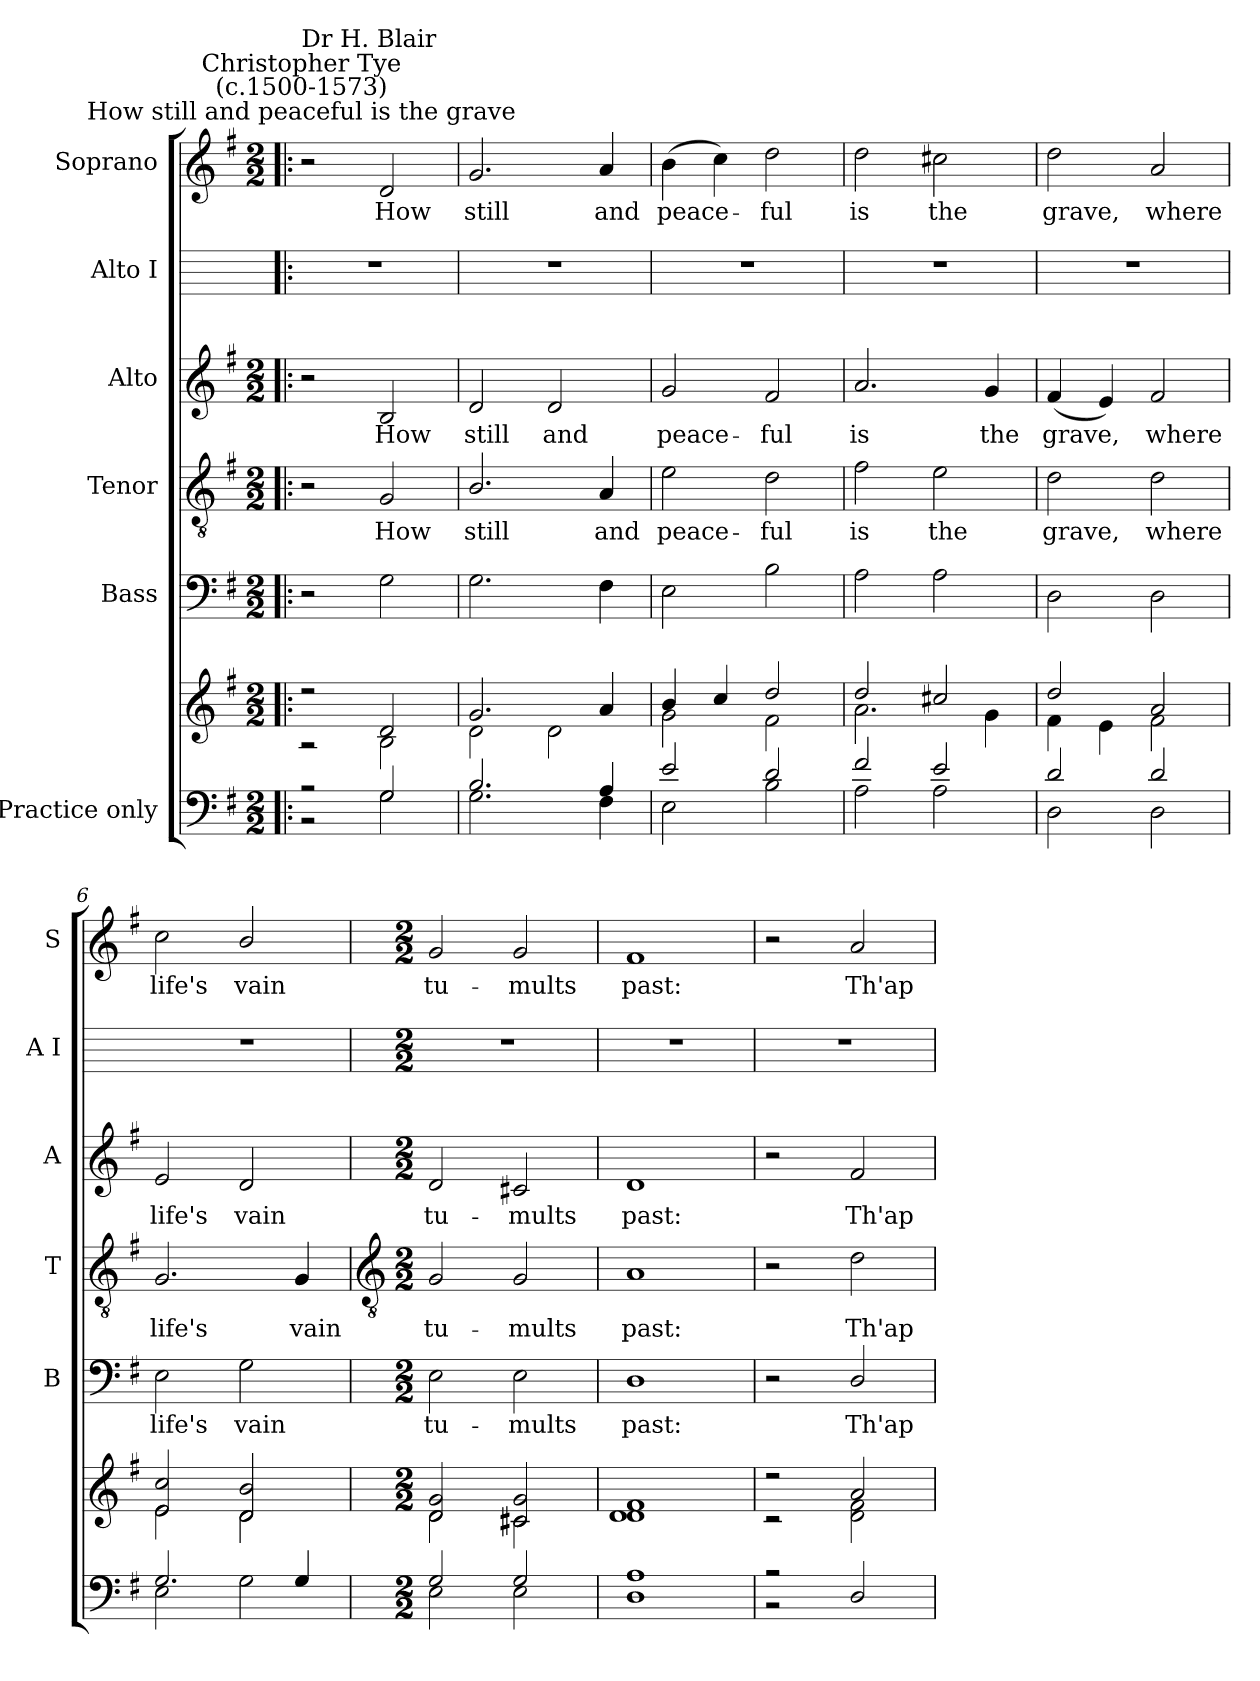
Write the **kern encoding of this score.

**kern	**kern	**kern	**text	**kern	**text	**kern	**text	**kern	**kern	**text
*part6	*part6	*part5	*part5	*part4	*part4	*part3	*part3	*part2	*part1	*part1
*staff7	*staff6	*staff5	*staff5	*staff4	*staff4	*staff3	*staff3	*staff2	*staff1	*staff1
*I"Practice only	*	*I"Bass	*	*I"Tenor	*	*I"Alto	*	*I"Alto I	*I"Soprano	*
*	*	*I'B	*	*I'T	*	*I'A	*	*I'A I	*I'S	*
*clefF4	*clefG2	*clefF4	*	*clefGv2	*	*clefG2	*	*	*clefG2	*
*k[f#]	*k[f#]	*k[f#]	*	*k[f#]	*	*k[f#]	*	*	*k[f#]	*
*G:	*G:	*G:	*	*G:	*	*G:	*	*	*G:	*
*M2/2	*M2/2	*M2/2	*	*M2/2	*	*M2/2	*	*	*M2/2	*
=1!|:	=1!|:	=1!|:	=1!|:	=1!|:	=1!|:	=1!|:	=1!|:	=1!|:	=1!|:	=1!|:
*^	*^	*	*	*	*	*	*	*	*	*
!	!	!	!	!	!	!	!	!	!	!	!LO:TX:a:cj:t=How still and peaceful is the grave	!
!	!	!	!	!	!	!	!	!	!	!	!LO:TX:a:cj:t=Christopher Tye\n(c.1500-1573)	!
!	!	!	!	!	!	!	!	!	!	!	!LO:TX:a:t=Dr H. Blair	!
2r	2r	2r	2r	2r	.	2r	.	2r	.	1r	2r	.
!	!	!	!	!	!	!	!LO:LY:b	!	!LO:LY:b	!	!	!LO:LY:b
2G/	2G\	2d/	2B\	2G	.	2G	How	2B	How	.	2d	How
=2	=2	=2	=2	=2	=2	=2	=2	=2	=2	=2	=2	=2
!	!	!	!	!	!	!	!LO:LY:b	!	!LO:LY:b	!	!	!LO:LY:b
2.B/	2.G\	2.g/	2d\	2.G	.	2.B/	still	2d	still	1r	2.g	still
!	!	!	!	!	!	!	!	!	!LO:LY:b	!	!	!
.	.	.	2d\	.	.	.	.	2d	and	.	.	.
!	!	!	!	!	!	!	!LO:LY:b	!	!	!	!	!LO:LY:b
4A/	4F#\	4a/	.	4F#	.	4A	and	.	.	.	4a	and
=3	=3	=3	=3	=3	=3	=3	=3	=3	=3	=3	=3	=3
!	!	!	!	!	!	!	!LO:LY:b	!	!LO:LY:b	!	!	!LO:LY:b
2e/	2E\	4b/	2g\	2E	.	2e	peace-	2g	peace-	1r	(>4b	peace-
.	.	4cc/	.	.	.	.	.	.	.	.	4cc)	.
!	!	!	!	!	!	!	!LO:LY:b	!	!LO:LY:b	!	!	!LO:LY:b
2d/	2B\	2dd/	2f#\	2B	.	2d	-ful	2f#	-ful	.	2dd	ful
=4	=4	=4	=4	=4	=4	=4	=4	=4	=4	=4	=4	=4
!	!	!	!	!	!	!	!LO:LY:b	!	!LO:LY:b	!	!	!LO:LY:b
2f#/	2A\	2dd/	2.a\	2A	.	2f#	is	2.a	is	1r	2dd	is
!	!	!	!	!	!	!	!LO:LY:b	!	!	!	!	!LO:LY:b
2e/	2A\	2cc#X/	.	2A	.	2e	the	.	.	.	2cc#X	the
!	!	!	!	!	!	!	!	!	!LO:LY:b	!	!	!
.	.	.	4g\	.	.	.	.	4g	the	.	.	.
=5	=5	=5	=5	=5	=5	=5	=5	=5	=5	=5	=5	=5
!	!	!	!	!	!	!	!LO:LY:b	!	!LO:LY:b	!	!	!LO:LY:b
2d/	2D\	2dd/	4f#\	2D	.	2d	grave,	(<4f#	grave,	1r	2dd	grave,
.	.	.	4e\	.	.	.	.	4e)	.	.	.	.
!	!	!	!	!	!	!	!LO:LY:b	!	!LO:LY:b	!	!	!LO:LY:b
2d/	2D\	2a/	2f#\	2D	.	2d	where	2f#	where	.	2a	where
=6	=6	=6	=6	=6	=6	=6	=6	=6	=6	=6	=6	=6
!	!	!	!	!	!LO:LY:b	!	!LO:LY:b	!	!LO:LY:b	!	!	!LO:LY:b
2.G/	2E\	2e/ 2cc/	2e\	2E	life's	2.G	life's	2e	life's	1r	2cc	life's
!	!	!	!	!	!LO:LY:b	!	!	!	!LO:LY:b	!	!	!LO:LY:b
.	2G\	2d/ 2b/	2d\	2G	vain	.	.	2d	vain	.	2b/	vain
!	!	!	!	!	!	!	!LO:LY:b	!	!	!	!	!
4G/	.	.	.	.	.	4G	vain	.	.	.	.	.
!!LO:LB:g=z
=7	=7	=7	=7	=7	=7	=7	=7	=7	=7	=7	=7	=7
*	*	*	*	*	*	*clefGv2	*	*	*	*	*	*
*M2/2	*	*M2/2	*	*M2/2	*	*M2/2	*	*M2/2	*	*M2/2	*M2/2	*
!	!	!	!	!	!LO:LY:b	!	!LO:LY:b	!	!LO:LY:b	!	!	!LO:LY:b
2G/	2E\	2d/ 2g/	2d\	2E	tu-	2G	tu-	2d	tu-	1r	2g	tu-
!	!	!	!	!	!LO:LY:b	!	!LO:LY:b	!	!LO:LY:b	!	!	!LO:LY:b
2G/	2E\	2c#X/ 2g/	2c#X\	2E	-mults	2G	-mults	2c#X	-mults	.	2g	-mults
=8	=8	=8	=8	=8	=8	=8	=8	=8	=8	=8	=8	=8
!	!	!	!	!	!LO:LY:b	!	!LO:LY:b	!	!LO:LY:b	!	!	!LO:LY:b
1A/	1D/	1d/ 1f#/	1d\	1D/	past:	1A	past:	1d	past:	1r	1f#	past:
=9	=9	=9	=9	=9	=9	=9	=9	=9	=9	=9	=9	=9
2r	2r	2r	2r	2r	.	2r	.	2r	.	1r	2r	.
!	!	!	!	!	!LO:LY:b	!	!LO:LY:b	!	!LO:LY:b	!	!	!LO:LY:b
2ryy	2D/	2a/	2d\ 2f#\	2D/	Th'ap-	2d	Th'ap-	2f#	Th'ap-	.	2a	Th'ap-
*v	*v	*	*	*	*	*	*	*	*	*	*	*
*	*v	*v	*	*	*	*	*	*	*	*	*
=	=	=	=	=	=	=	=	=	=	=
*-	*-	*-	*-	*-	*-	*-	*-	*-	*-	*-
